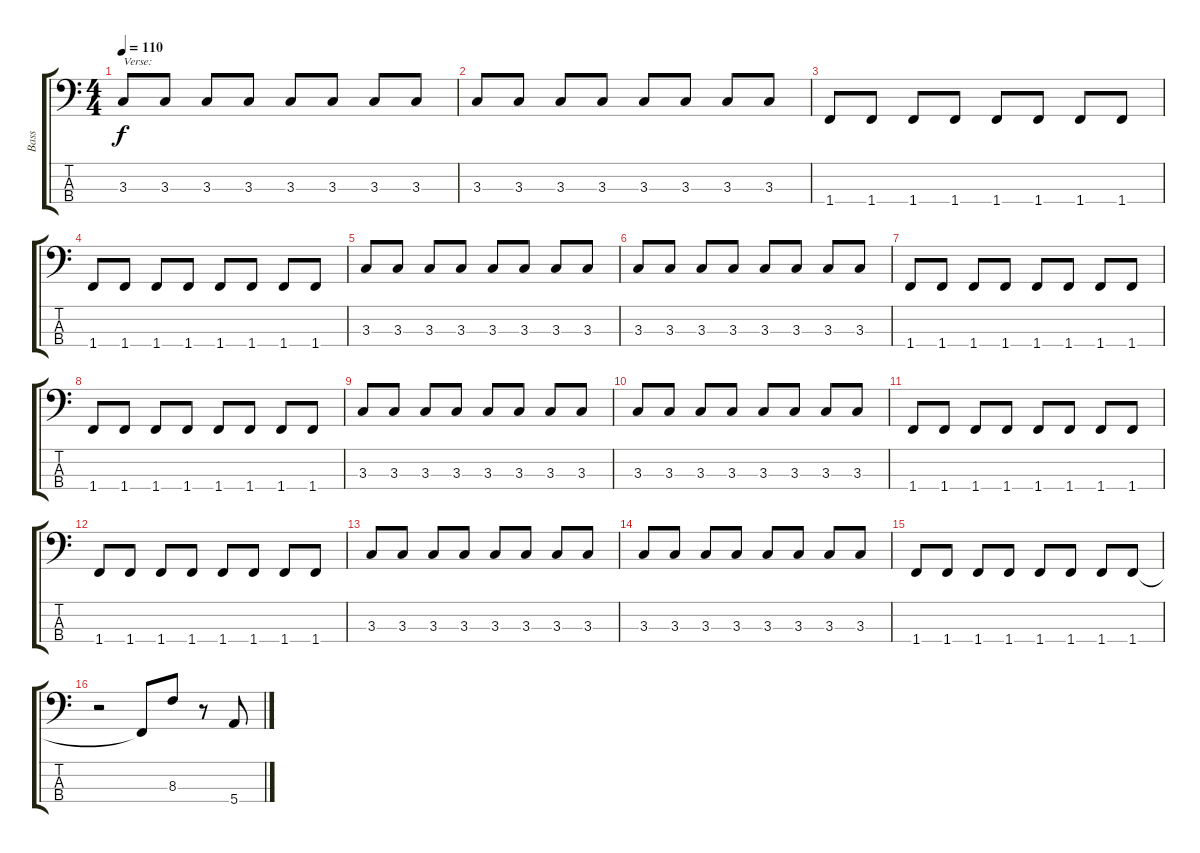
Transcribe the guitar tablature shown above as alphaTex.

\track ("Bass" "Bass") {instrument electricbassfinger}
\staff {score tabs}
\tuning (G2 D2 A1 E1) {hide}
\ts (4 4)
\tempo 110
\clef f4
\ks c
3.3.8{txt "Verse:" dy f} 3.3.8 3.3.8 3.3.8 3.3.8 3.3.8 3.3.8 3.3.8 |
3.3.8 3.3.8 3.3.8 3.3.8 3.3.8 3.3.8 3.3.8 3.3.8 |
1.4.8 1.4.8 1.4.8 1.4.8 1.4.8 1.4.8 1.4.8 1.4.8 |
1.4.8 1.4.8 1.4.8 1.4.8 1.4.8 1.4.8 1.4.8 1.4.8 |
3.3.8 3.3.8 3.3.8 3.3.8 3.3.8 3.3.8 3.3.8 3.3.8 |
3.3.8 3.3.8 3.3.8 3.3.8 3.3.8 3.3.8 3.3.8 3.3.8 |
1.4.8 1.4.8 1.4.8 1.4.8 1.4.8 1.4.8 1.4.8 1.4.8 |
1.4.8 1.4.8 1.4.8 1.4.8 1.4.8 1.4.8 1.4.8 1.4.8 |
3.3.8 3.3.8 3.3.8 3.3.8 3.3.8 3.3.8 3.3.8 3.3.8 |
3.3.8 3.3.8 3.3.8 3.3.8 3.3.8 3.3.8 3.3.8 3.3.8 |
1.4.8 1.4.8 1.4.8 1.4.8 1.4.8 1.4.8 1.4.8 1.4.8 |
1.4.8 1.4.8 1.4.8 1.4.8 1.4.8 1.4.8 1.4.8 1.4.8 |
3.3.8 3.3.8 3.3.8 3.3.8 3.3.8 3.3.8 3.3.8 3.3.8 |
3.3.8 3.3.8 3.3.8 3.3.8 3.3.8 3.3.8 3.3.8 3.3.8 |
1.4.8 1.4.8 1.4.8 1.4.8 1.4.8 1.4.8 1.4.8 1.4.8 |
r.2 1.4{t}.8 8.3.8 r.8 5.4.8
